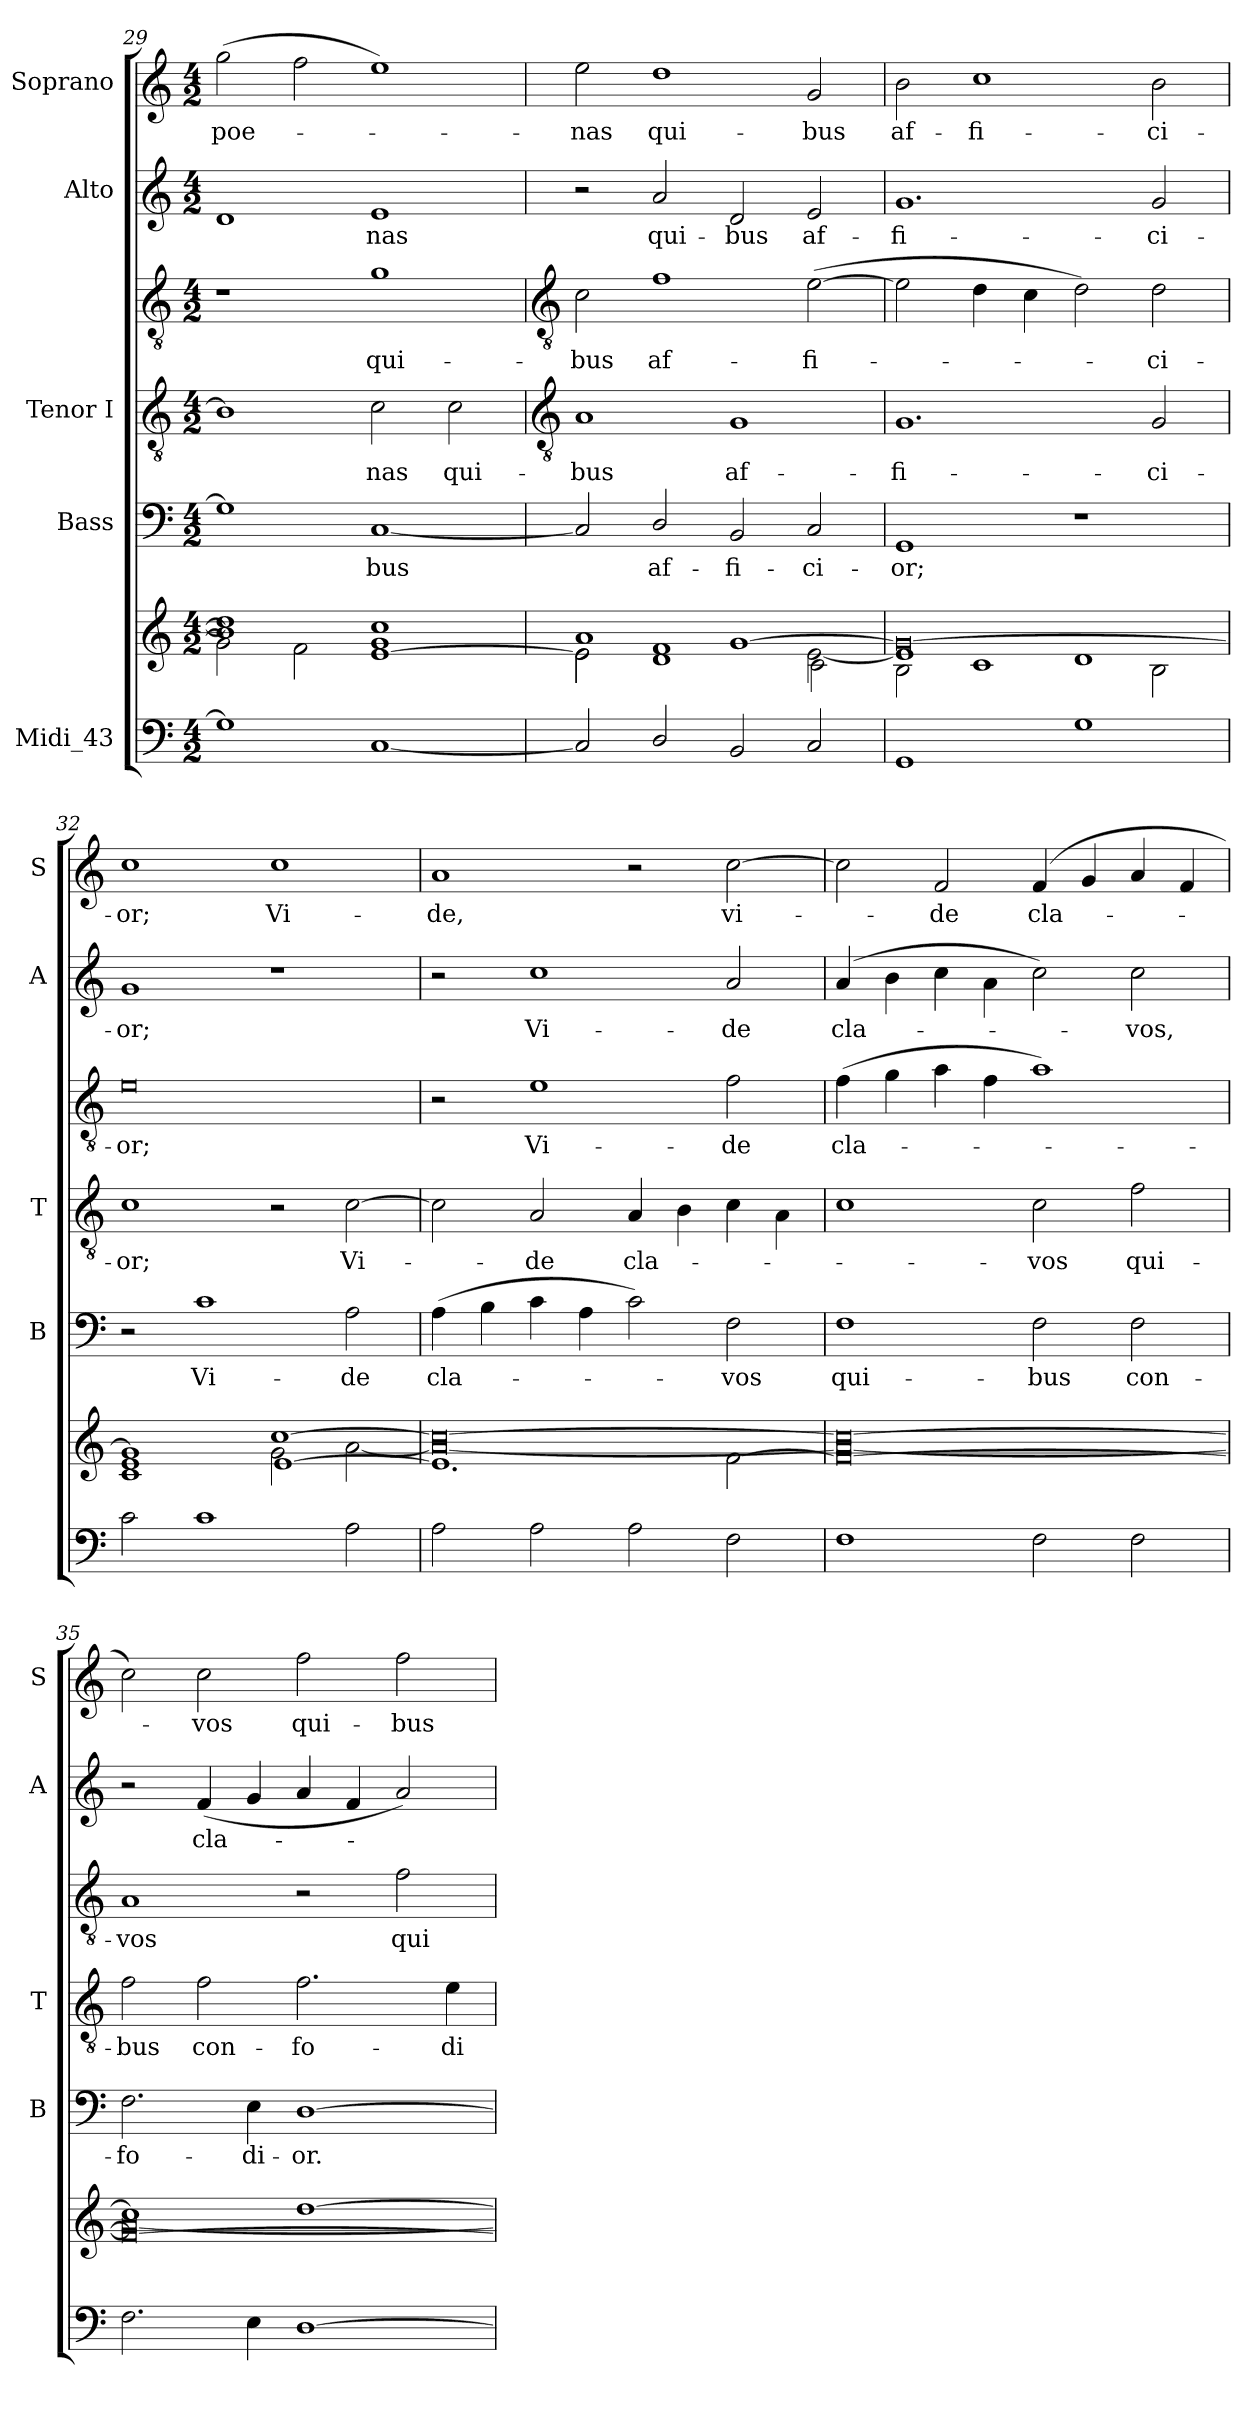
**kern	**kern	**kern	**text	**kern	**text	**kern	**text	**kern	**text	**kern	**text
*part5	*part5	*part4	*part4	*part3	*part3	*part3	*part3	*part2	*part2	*part1	*part1
*staff7	*staff6	*staff5	*staff5	*staff4	*staff4	*staff3	*staff3	*staff2	*staff2	*staff1	*staff1
*I"Midi_43	*	*I"Bass	*	*I"Tenor I	*	*	*	*I"Alto	*	*I"Soprano	*
*	*	*I'B	*	*I'T	*	*	*	*I'A	*	*I'S	*
*clefF4	*clefG2	*clefF4	*	*clefGv2	*	*clefGv2	*	*clefG2	*	*clefG2	*
*k[]	*k[]	*k[]	*	*k[]	*	*k[]	*	*k[]	*	*k[]	*
*C:	*C:	*C:	*	*C:	*	*C:	*	*C:	*	*C:	*
*M4/2	*M4/2	*M4/2	*	*M4/2	*	*M4/2	*	*M4/2	*	*M4/2	*
=29	=29	=29	=29	=29	=29	=29	=29	=29	=29	=29	=29
*	*^	*	*	*	*	*	*	*	*	*	*
*	*	*^	*	*	*	*	*	*	*	*	*	*
!	!	!	!	!	!	!	!	!	!	!	!	!	!LO:LY:b
1G]	1dd/]	1b\]	2g\]	1G]	.	1B]	.	1r	.	1d	.	(>2gg	poe-
.	.	.	2f\	.	.	.	.	.	.	.	.	2ff	.
!	!	!	!	!	!LO:LY:b	!	!LO:LY:b	!	!LO:LY:b	!	!LO:LY:b	!	!
[1C	1cc/	1g\	[1e\	[1C	bus	2c	-nas	1g	qui-	1e	nas	1ee)	.
!	!	!	!	!	!	!	!LO:LY:b	!	!	!	!	!	!
.	.	.	.	.	.	2c	qui-	.	.	.	.	.	.
!!LO:LB:g=z
=30	=30	=30	=30	=30	=30	=30	=30	=30	=30	=30	=30	=30	=30
*	*	*	*	*	*	*clefGv2	*	*clefGv2	*	*	*	*	*
!	!	!	!	!	!	!	!LO:LY:b	!	!LO:LY:b	!	!	!	!LO:LY:b
2C]	1a/	2e\	2e\]	2C]	.	1A	bus	2c	-bus	2r	.	2ee	nas
!	!	!	!	!	!LO:LY:b	!	!	!	!LO:LY:b	!	!LO:LY:b	!	!LO:LY:b
2D/	.	1f\	1d\	2D/	af-	.	.	1f	af-	2a	qui-	1dd	qui-
!	!	!	!	!	!LO:LY:b	!	!LO:LY:b	!	!	!	!LO:LY:b	!	!
2BB	[1g/	.	.	2BB	-fi-	1G	af-	.	.	2d	-bus	.	.
!	!	!	!	!	!LO:LY:b	!	!	!	!LO:LY:b	!	!LO:LY:b	!	!LO:LY:b
2C	.	[2e\	2c\	2C	-ci-	.	.	(>[2e	-fi-	2e	af-	2g	-bus
=31	=31	=31	=31	=31	=31	=31	=31	=31	=31	=31	=31	=31	=31
!	!	!	!	!	!LO:LY:b	!	!LO:LY:b	!	!	!	!LO:LY:b	!	!LO:LY:b
1GG	0g/_	1e\]	2B\	1GG	-or;	1.G	-fi-	2e]	.	1.g	-fi-	2b	af-
!	!	!	!	!	!	!	!	!	!	!	!	!	!LO:LY:b
.	.	.	1c\	.	.	.	.	4d	.	.	.	1cc	-fi-
.	.	.	.	.	.	.	.	4c	.	.	.	.	.
1G	.	1d\	.	1r	.	.	.	2d)	.	.	.	.	.
!	!	!	!	!	!	!	!LO:LY:b	!	!LO:LY:b	!	!LO:LY:b	!	!LO:LY:b
.	.	.	2B\	.	.	2G	-ci-	2d	-ci-	2g	-ci-	2b	-ci-
=32	=32	=32	=32	=32	=32	=32	=32	=32	=32	=32	=32	=32	=32
!	!	!	!	!	!	!	!LO:LY:b	!	!LO:LY:b	!	!LO:LY:b	!	!LO:LY:b
2c	1g/]	1e\	1c\	2r	.	1c	or;	0e	-or;	1g	-or;	1cc	-or;
!	!	!	!	!	!LO:LY:b	!	!	!	!	!	!	!	!
1c	.	.	.	1c	Vi-	.	.	.	.	.	.	.	.
!	!	!	!	!	!	!	!	!	!	!	!	!	!LO:LY:b
.	[1cc/	2g\	[1e\	.	.	2r	.	.	.	1r	.	1cc	Vi-
!	!	!	!	!	!LO:LY:b	!	!LO:LY:b	!	!	!	!	!	!
2A	.	[2a\	.	2A	-de	[2c	Vi-	.	.	.	.	.	.
=33	=33	=33	=33	=33	=33	=33	=33	=33	=33	=33	=33	=33	=33
!	!	!	!	!	!LO:LY:b	!	!	!	!	!	!	!	!LO:LY:b
2A	0cc/_	0a\_	1.e\]	(>4A	cla-	2c]	.	2r	.	2r	.	1a	-de,
.	.	.	.	4B	.	.	.	.	.	.	.	.	.
!	!	!	!	!	!	!	!LO:LY:b	!	!LO:LY:b	!	!LO:LY:b	!	!
2A	.	.	.	4c	.	2A	de	1e	Vi-	1cc	Vi-	.	.
.	.	.	.	4A	.	.	.	.	.	.	.	.	.
!	!	!	!	!	!	!	!LO:LY:b	!	!	!	!	!	!
2A	.	.	.	2c)	.	4A	cla-	.	.	.	.	2r	.
.	.	.	.	.	.	4B	.	.	.	.	.	.	.
!	!	!	!	!	!LO:LY:b	!	!	!	!LO:LY:b	!	!LO:LY:b	!	!LO:LY:b
2F	.	.	[2f\	2F	-vos	4c	.	2f	-de	2a	-de	[2cc	vi-
.	.	.	.	.	.	4A\	.	.	.	.	.	.	.
=34	=34	=34	=34	=34	=34	=34	=34	=34	=34	=34	=34	=34	=34
!	!	!	!	!	!LO:LY:b	!	!	!	!LO:LY:b	!	!LO:LY:b	!	!
1F	0cc/_	0a\_	0f\_	1F	qui-	1c	.	(>4f	cla-	(>4a	cla-	2cc]	.
.	.	.	.	.	.	.	.	4g	.	4b	.	.	.
!	!	!	!	!	!	!	!	!	!	!	!	!	!LO:LY:b
.	.	.	.	.	.	.	.	4a	.	4cc	.	2f	de
.	.	.	.	.	.	.	.	4f	.	4a\	.	.	.
!	!	!	!	!	!LO:LY:b	!	!LO:LY:b	!	!	!	!	!	!LO:LY:b
2F	.	.	.	2F	-bus	2c	vos	1a)	.	2cc)	.	(<4f	cla-
.	.	.	.	.	.	.	.	.	.	.	.	4g	.
!	!	!	!	!	!LO:LY:b	!	!LO:LY:b	!	!	!	!LO:LY:b	!	!
2F	.	.	.	2F	con-	2f	qui-	.	.	2cc	vos,	4a	.
.	.	.	.	.	.	.	.	.	.	.	.	4f	.
=35	=35	=35	=35	=35	=35	=35	=35	=35	=35	=35	=35	=35	=35
!	!	!	!	!	!LO:LY:b	!	!LO:LY:b	!	!LO:LY:b	!	!	!	!
2.F	1cc/]	0a\_	0f\_	2.F	-fo-	2f	-bus	1A	-vos	2r	.	2cc)	.
!	!	!	!	!	!	!	!LO:LY:b	!	!	!	!LO:LY:b	!	!LO:LY:b
.	.	.	.	.	.	2f	con-	.	.	(<4f	cla-	2cc	vos
!	!	!	!	!	!LO:LY:b	!	!	!	!	!	!	!	!
4E	.	.	.	4E	-di-	.	.	.	.	4g	.	.	.
!	!	!	!	!	!LO:LY:b	!	!LO:LY:b	!	!	!	!	!	!LO:LY:b
[1D	[1dd/	.	.	[1D	-or.	2.f	-fo-	2r	.	4a	.	2ff	qui-
.	.	.	.	.	.	.	.	.	.	4f	.	.	.
!	!	!	!	!	!	!	!	!	!LO:LY:b	!	!	!	!LO:LY:b
.	.	.	.	.	.	.	.	2f	qui-	2a)	.	2ff	-bus
!	!	!	!	!	!	!	!LO:LY:b	!	!	!	!	!	!
.	.	.	.	.	.	4e	-di-	.	.	.	.	.	.
*	*v	*v	*v	*	*	*	*	*	*	*	*	*	*
=	=	=	=	=	=	=	=	=	=	=	=
*-	*-	*-	*-	*-	*-	*-	*-	*-	*-	*-	*-
